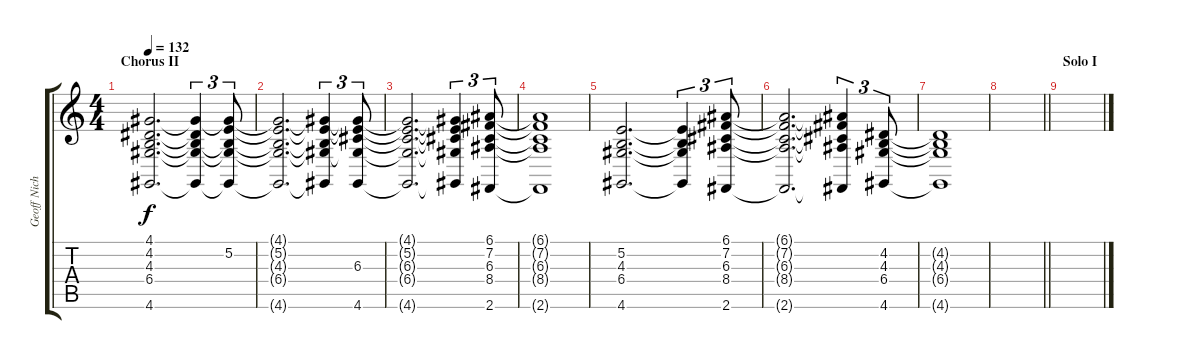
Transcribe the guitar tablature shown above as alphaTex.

\track ("Geoff Nicholls" "Geoff Nich") {instrument churchorgan}
\staff {score tabs}
\tuning (E4 B3 G3 D3 A2 E2) {hide}
\ts (4 4)
\section ("" "Chorus II")
\tempo 132
\clef g2
\ks c
(4.1 4.2 4.3 6.4 4.6).2{d dy f} (4.1{t} 4.2{t} 4.3{t} 6.4{t} 4.6{t}).4{tu (3 2)} (4.1{t} 5.2 4.3{t} 6.4{t} 4.6{t}).8{tu (3 2)} |
(4.1{t} 5.2{t} 4.3{t} 6.4{t} 4.6{t}).2{d} (4.1{t} 5.2{t} 4.3{t} 6.4{t} 4.6{t}).4{tu (3 2)} (4.1{t} 5.2{t} 6.3 6.4{t} 4.6).8{tu (3 2)} |
(4.1{t} 5.2{t} 6.3{t} 6.4{t} 4.6{t}).2{d} (4.1{t} 5.2{t} 6.3{t} 6.4{t} 4.6{t}).4{tu (3 2)} (6.1 7.2 6.3 8.4 2.6).8{tu (3 2)} |
(6.1{t} 7.2{t} 6.3{t} 8.4{t} 2.6{t}).1 |
(5.2 4.3 6.4 4.6).2{d} (5.2{t} 4.3{t} 6.4{t} 4.6{t}).4{tu (3 2)} (6.1 7.2 6.3 8.4 2.6).8{tu (3 2)} |
(6.1{t} 7.2{t} 6.3{t} 8.4{t} 2.6{t}).2{d} (6.1{t} 7.2{t} 6.3{t} 8.4{t} 2.6{t}).4{tu (3 2)} (4.2 4.3 6.4 4.6).8{tu (3 2)} |
(4.2{t} 4.3{t} 6.4{t} 4.6{t}).1 |
\barLineRight lightlight
|
\section ("" "Solo I")
